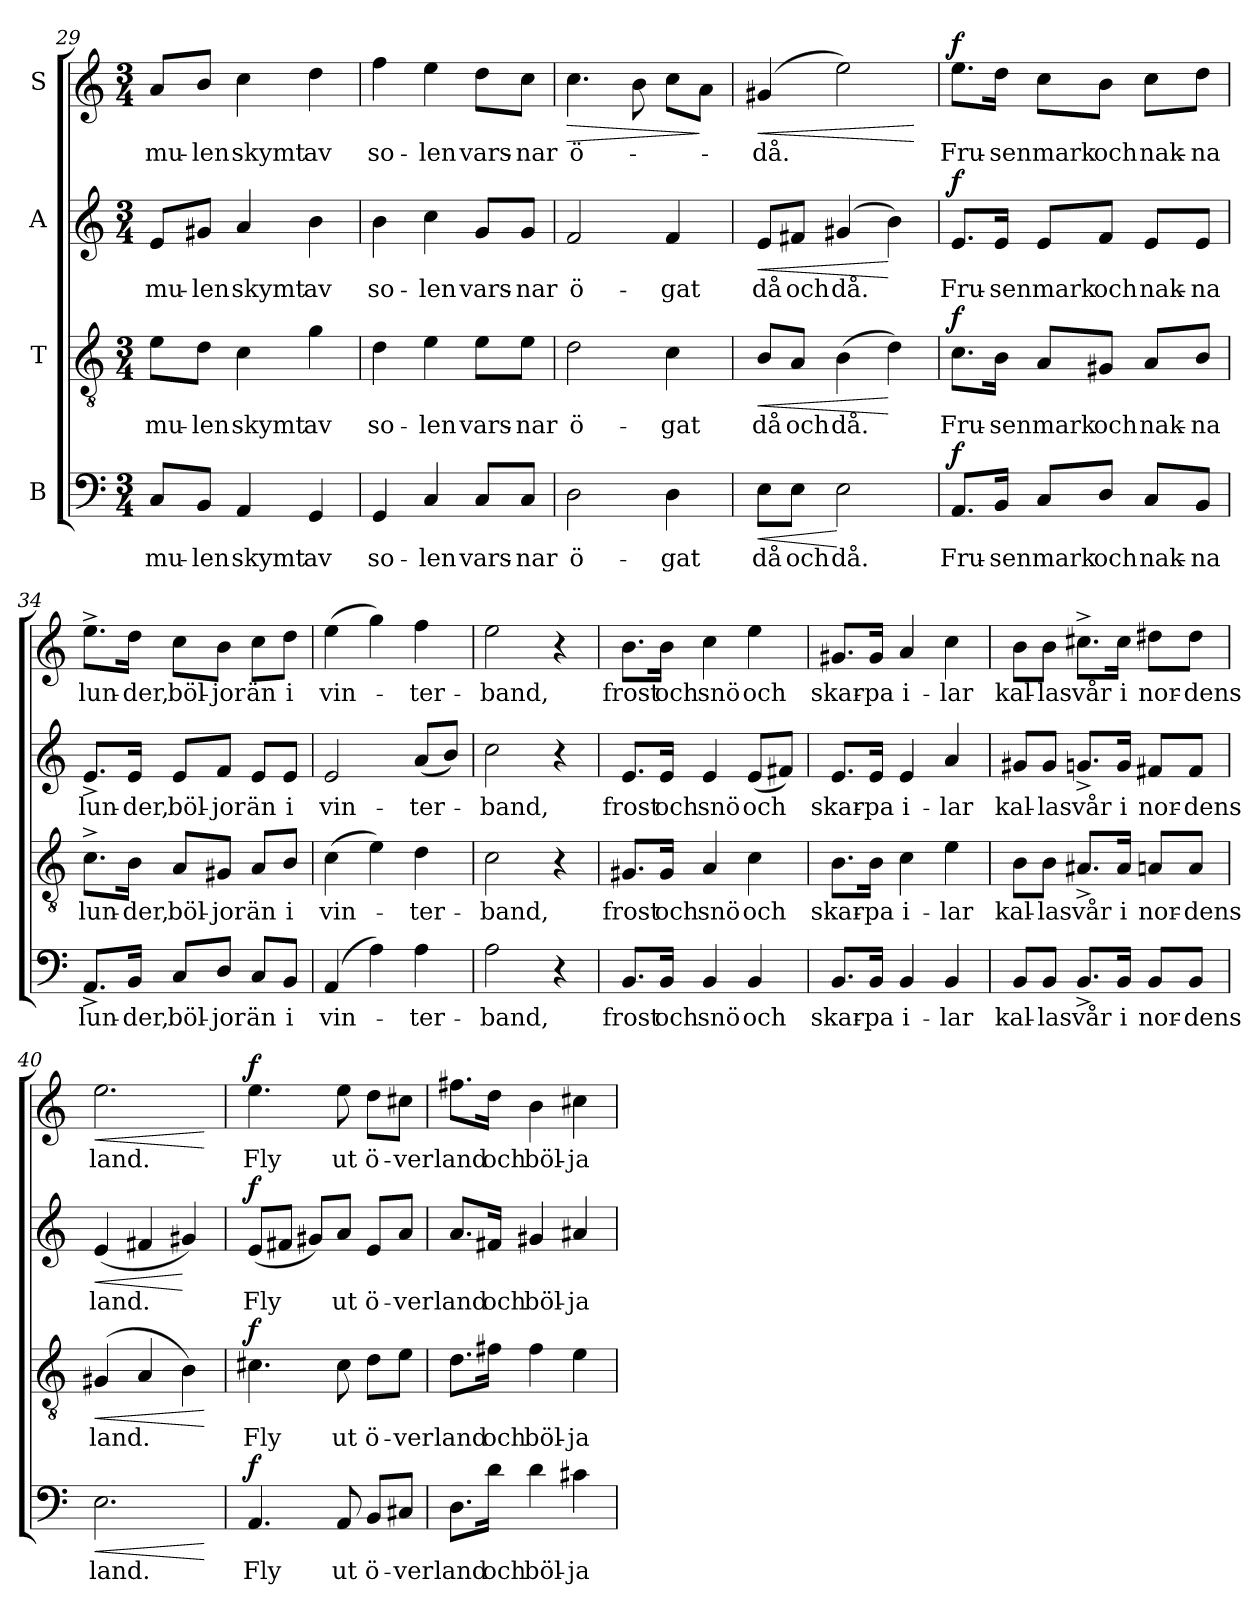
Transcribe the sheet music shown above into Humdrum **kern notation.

**kern	**text	**dynam	**kern	**text	**dynam	**kern	**text	**dynam	**kern	**text	**dynam
*part4	*part4	*part4	*part3	*part3	*part3	*part2	*part2	*part2	*part1	*part1	*part1
*staff4	*staff4	*staff4	*staff3	*staff3	*staff3	*staff2	*staff2	*staff2	*staff1	*staff1	*staff1
*I"B	*	*	*I"T	*	*	*I"A	*	*	*I"S	*	*
*clefF4	*	*	*clefGv2	*	*	*clefG2	*	*	*clefG2	*	*
*k[]	*	*	*k[]	*	*	*k[]	*	*	*k[]	*	*
*C:	*	*	*C:	*	*	*C:	*	*	*C:	*	*
*M3/4	*	*	*M3/4	*	*	*M3/4	*	*	*M3/4	*	*
=29	=29	=29	=29	=29	=29	=29	=29	=29	=29	=29	=29
!	!LO:LY:b	!	!	!LO:LY:b	!	!	!LO:LY:b	!	!	!LO:LY:b	!
8C/L	mu-	.	8e\L	mu-	.	8e/L	mu-	.	8a/L	mu-	.
!	!LO:LY:b	!	!	!LO:LY:b	!	!	!LO:LY:b	!	!	!LO:LY:b	!
8BB/J	-len	.	8d\J	-len	.	8g#X/J	-len	.	8b/J	-len	.
!	!LO:LY:b	!	!	!LO:LY:b	!	!	!LO:LY:b	!	!	!LO:LY:b	!
4AA/	skymt	.	4c\	skymt	.	4a/	skymt	.	4cc\	skymt	.
!	!LO:LY:b	!	!	!LO:LY:b	!	!	!LO:LY:b	!	!	!LO:LY:b	!
4GG/	av	.	4g\	av	.	4b\	av	.	4dd\	av	.
=30	=30	=30	=30	=30	=30	=30	=30	=30	=30	=30	=30
!	!LO:LY:b	!	!	!LO:LY:b	!	!	!LO:LY:b	!	!	!LO:LY:b	!
4GG/	so-	.	4d\	so-	.	4b\	so-	.	4ff\	so-	.
!	!LO:LY:b	!	!	!LO:LY:b	!	!	!LO:LY:b	!	!	!LO:LY:b	!
4C/	-len	.	4e\	-len	.	4cc\	-len	.	4ee\	-len	.
!	!LO:LY:b	!	!	!LO:LY:b	!	!	!LO:LY:b	!	!	!LO:LY:b	!
8C/L	vars-	.	8e\L	vars-	.	8g/L	vars-	.	8dd\L	vars-	.
!	!LO:LY:b	!	!	!LO:LY:b	!	!	!LO:LY:b	!	!	!LO:LY:b	!
8C/J	-nar	.	8e\J	-nar	.	8g/J	-nar	.	8cc\J	-nar	.
=31	=31	=31	=31	=31	=31	=31	=31	=31	=31	=31	=31
!	!LO:LY:b	!	!	!LO:LY:b	!	!	!LO:LY:b	!	!	!LO:LY:b	!LO:HP:b
2D\	ö-	.	2d\	ö-	.	2f/	ö-	.	4.cc\	ö-	>
.	.	.	.	.	.	.	.	.	8b\	.	.
!	!LO:LY:b	!	!	!LO:LY:b	!	!	!LO:LY:b	!	!	!	!
4D\	-gat	.	4c\	-gat	.	4f/	-gat	.	8cc\L	.	.
.	.	.	.	.	.	.	.	.	8a\J	.	]
=32	=32	=32	=32	=32	=32	=32	=32	=32	=32	=32	=32
!	!LO:LY:b	!LO:HP:b	!	!LO:LY:b	!LO:HP:b	!	!LO:LY:b	!LO:HP:b	!	!LO:LY:b	!LO:HP:b
8E\L	då	<	8B/L	då	<	8e/L	då	<	(>4g#X/	-då.	<
!	!LO:LY:b	!	!	!LO:LY:b	!	!	!LO:LY:b	!	!	!	!
8E\J	och	.	8A/J	och	.	8f#X/J	och	.	.	.	.
!	!LO:LY:b	!	!	!LO:LY:b	!	!	!LO:LY:b	!	!	!	!
2E\	då.	[	(>4B\	då.	.	(>4g#X/	då.	.	2ee\)	.	.
.	.	.	4d\)	.	[	4b\)	.	[	.	.	.
.	.	.	.	.	.	.	.	.	.	.	[
!!LO:PB:g=z
=33	=33	=33	=33	=33	=33	=33	=33	=33	=33	=33	=33
!	!LO:LY:b	!LO:DY:a	!	!LO:LY:b	!LO:DY:a	!	!LO:LY:b	!LO:DY:a	!	!LO:LY:b	!LO:DY:a
8.AA/L	Fru-	f	8.c\L	Fru-	f	8.e/L	Fru-	f	8.ee\L	Fru-	f
!	!LO:LY:b	!	!	!LO:LY:b	!	!	!LO:LY:b	!	!	!LO:LY:b	!
16BB/Jk	-sen	.	16B\Jk	-sen	.	16e/Jk	-sen	.	16dd\Jk	-sen	.
!	!LO:LY:b	!	!	!LO:LY:b	!	!	!LO:LY:b	!	!	!LO:LY:b	!
8C/L	mark	.	8A/L	mark	.	8e/L	mark	.	8cc\L	mark	.
!	!LO:LY:b	!	!	!LO:LY:b	!	!	!LO:LY:b	!	!	!LO:LY:b	!
8D/J	och	.	8G#X/J	och	.	8f/J	och	.	8b\J	och	.
!	!LO:LY:b	!	!	!LO:LY:b	!	!	!LO:LY:b	!	!	!LO:LY:b	!
8C/L	nak-	.	8A/L	nak-	.	8e/L	nak-	.	8cc\L	nak-	.
!	!LO:LY:b	!	!	!LO:LY:b	!	!	!LO:LY:b	!	!	!LO:LY:b	!
8BB/J	-na	.	8B/J	-na	.	8e/J	-na	.	8dd\J	-na	.
=34	=34	=34	=34	=34	=34	=34	=34	=34	=34	=34	=34
!	!LO:LY:b	!	!	!LO:LY:b	!	!	!LO:LY:b	!	!	!LO:LY:b	!
8.AA^>/L	lun-	.	8.c^>\L	lun-	.	8.e^>/L	lun-	.	8.ee^>\L	lun-	.
!	!LO:LY:b	!	!	!LO:LY:b	!	!	!LO:LY:b	!	!	!LO:LY:b	!
16BB/Jk	-der,	.	16B\Jk	-der,	.	16e/Jk	-der,	.	16dd\Jk	-der,	.
!	!LO:LY:b	!	!	!LO:LY:b	!	!	!LO:LY:b	!	!	!LO:LY:b	!
8C/L	böl-	.	8A/L	böl-	.	8e/L	böl-	.	8cc\L	böl-	.
!	!LO:LY:b	!	!	!LO:LY:b	!	!	!LO:LY:b	!	!	!LO:LY:b	!
8D/J	-jor	.	8G#X/J	-jor	.	8f/J	-jor	.	8b\J	-jor	.
!	!LO:LY:b	!	!	!LO:LY:b	!	!	!LO:LY:b	!	!	!LO:LY:b	!
8C/L	än	.	8A/L	än	.	8e/L	än	.	8cc\L	än	.
!	!LO:LY:b	!	!	!LO:LY:b	!	!	!LO:LY:b	!	!	!LO:LY:b	!
8BB/J	i	.	8B/J	i	.	8e/J	i	.	8dd\J	i	.
=35	=35	=35	=35	=35	=35	=35	=35	=35	=35	=35	=35
!	!LO:LY:b	!	!	!LO:LY:b	!	!	!LO:LY:b	!	!	!LO:LY:b	!
(>4AA/	vin-	.	(>4c\	vin-	.	2e/	vin-	.	(>4ee\	vin-	.
4A\)	.	.	4e\)	.	.	.	.	.	4gg\)	.	.
!	!LO:LY:b	!	!	!LO:LY:b	!	!	!LO:LY:b	!	!	!LO:LY:b	!
4A\	-ter-	.	4d\	-ter-	.	(<8a/L	-ter-	.	4ff\	-ter-	.
.	.	.	.	.	.	8b/J)	.	.	.	.	.
=36	=36	=36	=36	=36	=36	=36	=36	=36	=36	=36	=36
!	!LO:LY:b	!	!	!LO:LY:b	!	!	!LO:LY:b	!	!	!LO:LY:b	!
2A\	-band,	.	2c\	-band,	.	2cc\	-band,	.	2ee\	-band,	.
4r	.	.	4r	.	.	4r	.	.	4r	.	.
=37	=37	=37	=37	=37	=37	=37	=37	=37	=37	=37	=37
!	!LO:LY:b	!	!	!LO:LY:b	!	!	!LO:LY:b	!	!	!LO:LY:b	!
8.BB/L	frost	.	8.G#X/L	frost	.	8.e/L	frost	.	8.b\L	frost	.
!	!LO:LY:b	!	!	!LO:LY:b	!	!	!LO:LY:b	!	!	!LO:LY:b	!
16BB/Jk	och	.	16G#/Jk	och	.	16e/Jk	och	.	16b\Jk	och	.
!	!LO:LY:b	!	!	!LO:LY:b	!	!	!LO:LY:b	!	!	!LO:LY:b	!
4BB/	snö	.	4A/	snö	.	4e/	snö	.	4cc\	snö	.
!	!LO:LY:b	!	!	!LO:LY:b	!	!	!LO:LY:b	!	!	!LO:LY:b	!
4BB/	och	.	4c\	och	.	(<8e/L	och	.	4ee\	och	.
.	.	.	.	.	.	8f#X/J)	.	.	.	.	.
=38	=38	=38	=38	=38	=38	=38	=38	=38	=38	=38	=38
!	!LO:LY:b	!	!	!LO:LY:b	!	!	!LO:LY:b	!	!	!LO:LY:b	!
8.BB/L	skar-	.	8.B\L	skar-	.	8.e/L	skar-	.	8.g#X/L	skar-	.
!	!LO:LY:b	!	!	!LO:LY:b	!	!	!LO:LY:b	!	!	!LO:LY:b	!
16BB/Jk	-pa	.	16B\Jk	-pa	.	16e/Jk	-pa	.	16g#/Jk	-pa	.
!	!LO:LY:b	!	!	!LO:LY:b	!	!	!LO:LY:b	!	!	!LO:LY:b	!
4BB/	i-	.	4c\	i-	.	4e/	i-	.	4a/	i-	.
!	!LO:LY:b	!	!	!LO:LY:b	!	!	!LO:LY:b	!	!	!LO:LY:b	!
4BB/	-lar	.	4e\	-lar	.	4a/	-lar	.	4cc\	-lar	.
!!LO:LB:g=z
=39	=39	=39	=39	=39	=39	=39	=39	=39	=39	=39	=39
!	!LO:LY:b	!	!	!LO:LY:b	!	!	!LO:LY:b	!	!	!LO:LY:b	!
8BB/L	kal-	.	8B\L	kal-	.	8g#X/L	kal-	.	8b\L	kal-	.
!	!LO:LY:b	!	!	!LO:LY:b	!	!	!LO:LY:b	!	!	!LO:LY:b	!
8BB/J	-las	.	8B\J	-las	.	8g#/J	-las	.	8b\J	-las	.
!	!LO:LY:b	!	!	!LO:LY:b	!	!	!LO:LY:b	!	!	!LO:LY:b	!
8.BB^>/L	vår	.	8.A#X^>/L	vår	.	8.gn^>/L	vår	.	8.cc#X^>\L	vår	.
!	!LO:LY:b	!	!	!LO:LY:b	!	!	!LO:LY:b	!	!	!LO:LY:b	!
16BB/Jk	i	.	16A#/Jk	i	.	16g/Jk	i	.	16cc#\Jk	i	.
!	!LO:LY:b	!	!	!LO:LY:b	!	!	!LO:LY:b	!	!	!LO:LY:b	!
8BB/L	nor-	.	8An/L	nor-	.	8f#X/L	nor-	.	8dd#X\L	nor-	.
!	!LO:LY:b	!	!	!LO:LY:b	!	!	!LO:LY:b	!	!	!LO:LY:b	!
8BB/J	-dens	.	8A/J	-dens	.	8f#/J	-dens	.	8dd#\J	-dens	.
=40	=40	=40	=40	=40	=40	=40	=40	=40	=40	=40	=40
!	!LO:LY:b	!LO:HP:b	!	!LO:LY:b	!LO:HP:b	!	!LO:LY:b	!LO:HP:b	!	!LO:LY:b	!LO:HP:b
2.E\	land.	<	(>4G#X/	land.	<	(<4e/	land.	<	2.ee\	land.	<
.	.	.	4A/	.	.	4f#X/	.	.	.	.	.
.	.	.	4B\)	.	.	4g#X/)	.	[	.	.	.
.	.	[	.	.	[	.	.	.	.	.	[
=41	=41	=41	=41	=41	=41	=41	=41	=41	=41	=41	=41
!	!LO:LY:b	!LO:DY:a	!	!LO:LY:b	!LO:DY:a	!	!LO:LY:b	!LO:DY:a	!	!LO:LY:b	!LO:DY:a
4.AA/	Fly	f	4.c#X\	Fly	f	(<8e/L	Fly	f	4.ee\	Fly	f
.	.	.	.	.	.	8f#X/J	.	.	.	.	.
.	.	.	.	.	.	8g#X/L)	.	.	.	.	.
!	!LO:LY:b	!	!	!LO:LY:b	!	!	!LO:LY:b	!	!	!LO:LY:b	!
8AA/	ut	.	8c#\	ut	.	8a/J	ut	.	8ee\	ut	.
!	!LO:LY:b	!	!	!LO:LY:b	!	!	!LO:LY:b	!	!	!LO:LY:b	!
8BB/L	ö-	.	8d\L	ö-	.	8e/L	ö-	.	8dd\L	ö-	.
!	!LO:LY:b	!	!	!LO:LY:b	!	!	!LO:LY:b	!	!	!LO:LY:b	!
8C#X/J	-ver	.	8e\J	-ver	.	8a/J	-ver	.	8cc#X\J	-ver	.
=42	=42	=42	=42	=42	=42	=42	=42	=42	=42	=42	=42
!	!LO:LY:b	!	!	!LO:LY:b	!	!	!LO:LY:b	!	!	!LO:LY:b	!
8.D\L	land	.	8.d\L	land	.	8.a/L	land	.	8.ff#X\L	land	.
!	!LO:LY:b	!	!	!LO:LY:b	!	!	!LO:LY:b	!	!	!LO:LY:b	!
16d\Jk	och	.	16f#X\Jk	och	.	16f#X/Jk	och	.	16dd\Jk	och	.
!	!LO:LY:b	!	!	!LO:LY:b	!	!	!LO:LY:b	!	!	!LO:LY:b	!
4d\	böl-	.	4f#\	böl-	.	4g#X/	böl-	.	4b\	böl-	.
!	!LO:LY:b	!	!	!LO:LY:b	!	!	!LO:LY:b	!	!	!LO:LY:b	!
4c#X\	-ja	.	4e\	-ja	.	4a#X/	-ja	.	4cc#X\	-ja	.
=	=	=	=	=	=	=	=	=	=	=	=
*-	*-	*-	*-	*-	*-	*-	*-	*-	*-	*-	*-
